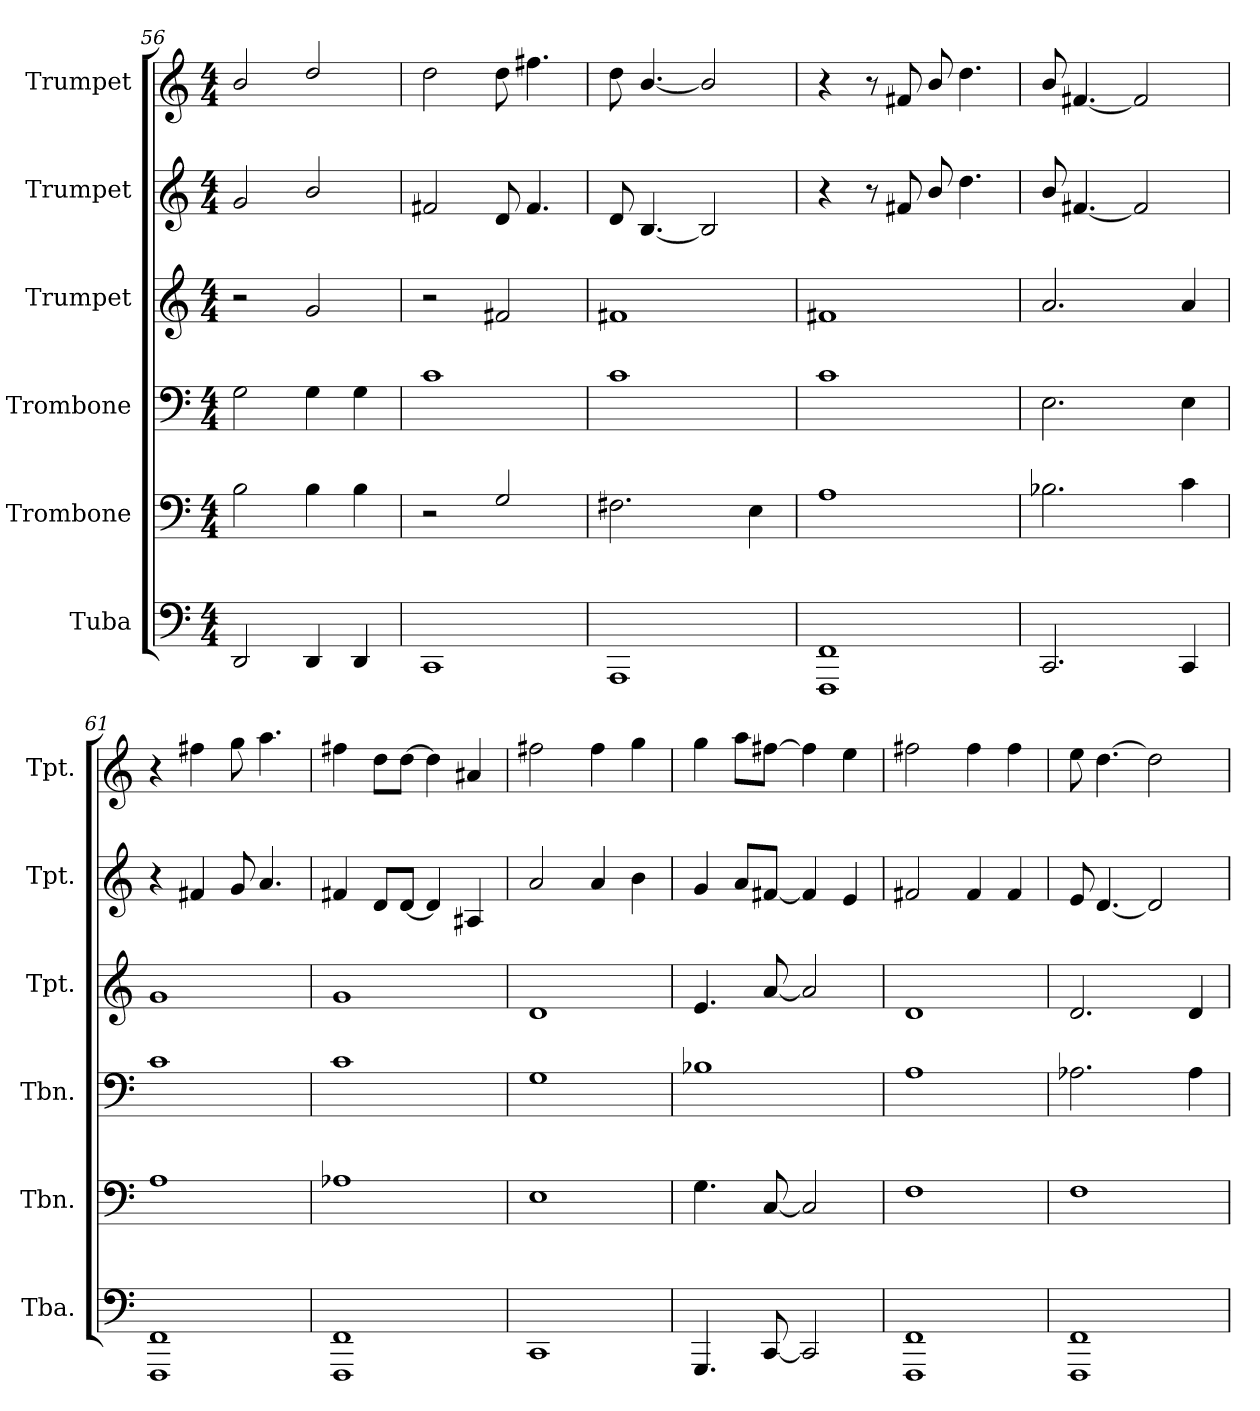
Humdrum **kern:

**kern	**kern	**kern	**kern	**kern	**kern
*part6	*part5	*part4	*part3	*part2	*part1
*staff6	*staff5	*staff4	*staff3	*staff2	*staff1
*I"Tuba	*I"Trombone	*I"Trombone	*I"Trumpet	*I"Trumpet	*I"Trumpet
*I'Tba.	*I'Tbn.	*I'Tbn.	*I'Tpt.	*I'Tpt.	*I'Tpt.
*clefF4	*clefF4	*clefF4	*clefG2	*clefG2	*clefG2
*	*	*	*ITrd1c2	*ITrd1c2	*ITrd1c2
*k[]	*k[]	*k[]	*k[b-e-]	*k[b-e-]	*k[b-e-]
*M4/4	*M4/4	*M4/4	*M4/4	*M4/4	*M4/4
=56	=56	=56	=56	=56	=56
2DD/	2B\	2G\	2r	2f/	2a/
4DD/	4B\	4G\	2f/	2a/	2cc/
4DD/	4B\	4G\	.	.	.
!!LO:PB:g=z
=57	=57	=57	=57	=57	=57
1CC	2r	1c	2r	2en/	2cc\
.	2G/	.	2en/	8c/	8cc\
.	.	.	.	4.e/	4.een\
=58	=58	=58	=58	=58	=58
1AAA	2.F#X\	1c	1en	8c/	8cc\
.	.	.	.	[4.A/	[4.a/
.	.	.	.	2A/]	2a/]
.	4E\	.	.	.	.
=59	=59	=59	=59	=59	=59
1FFF 1FF	1A	1c	1en	4r	4r
.	.	.	.	8r	8r
.	.	.	.	8en/	8en/
.	.	.	.	8a/	8a/
.	.	.	.	4.cc\	4.cc\
=60	=60	=60	=60	=60	=60
2.CC/	2.B-X\	2.E\	2.g/	8a/	8a/
.	.	.	.	[4.en/	[4.en/
.	.	.	.	2e/]	2e/]
4CC/	4c\	4E\	4g/	.	.
!!LO:LB:g=z
=61	=61	=61	=61	=61	=61
1FFF 1FF	1A	1c	1f	4r	4r
.	.	.	.	4en/	4een\
.	.	.	.	8f/	8ff\
.	.	.	.	4.g/	4.gg\
=62	=62	=62	=62	=62	=62
1FFF 1FF	1A-X	1c	1f	4en/	4een\
.	.	.	.	8c/L	8cc\L
.	.	.	.	[8c/J	[8cc\J
.	.	.	.	4c/]	4cc\]
.	.	.	.	4G#X/	4g#X/
=63	=63	=63	=63	=63	=63
1CC	1E	1G	1c	2g/	2een\
.	.	.	.	4g/	4ee\
.	.	.	.	4a\	4ff\
=64	=64	=64	=64	=64	=64
4.GGG/	4.G\	1B-X	4.d/	4f/	4ff\
.	.	.	.	8g/L	8gg\L
[8CC/	[8C/	.	[8g/	[8en/J	[8een\J
2CC/]	2C/]	.	2g/]	4e/]	4ee\]
.	.	.	.	4d/	4dd\
!!LO:PB:g=z
=65	=65	=65	=65	=65	=65
1FFF 1FF	1F	1A	1c	2en/	2een\
.	.	.	.	4e/	4ee\
.	.	.	.	4e/	4ee\
=66	=66	=66	=66	=66	=66
1FFF 1FF	1F	2.A-X\	2.c/	8d/	8dd\
.	.	.	.	[4.c/	[4.cc\
.	.	.	.	2c/]	2cc\]
.	.	4A-\	4c/	.	.
=	=	=	=	=	=
*-	*-	*-	*-	*-	*-
